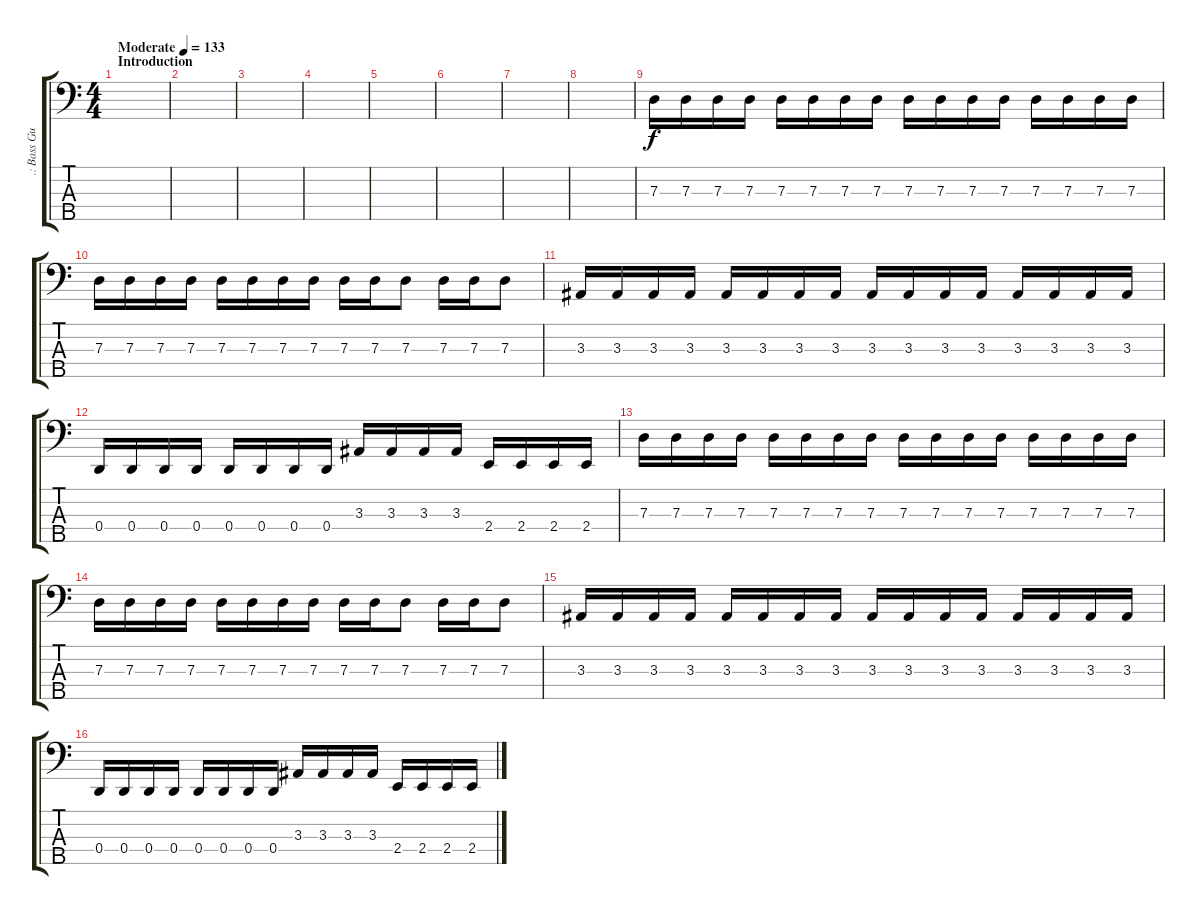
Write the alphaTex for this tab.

\track (".: Bass Guitar :." ".: Bass Gu") {instrument electricbassfinger}
\staff {score tabs}
\tuning (F2 C2 G1 D1 A0) {hide}
\ts (4 4)
\section ("" "Introduction")
\tempo (133 "Moderate")
\clef f4
\ks c
|
|
|
|
|
|
|
|
7.3.16 7.3.16 7.3.16 7.3.16 7.3.16 7.3.16 7.3.16 7.3.16 7.3.16 7.3.16 7.3.16 7.3.16 7.3.16 7.3.16 7.3.16 7.3.16 |
7.3.16 7.3.16 7.3.16 7.3.16 7.3.16 7.3.16 7.3.16 7.3.16 7.3.16 7.3.16 7.3.8 7.3.16 7.3.16 7.3.8 |
3.3.16 3.3.16 3.3.16 3.3.16 3.3.16 3.3.16 3.3.16 3.3.16 3.3.16 3.3.16 3.3.16 3.3.16 3.3.16 3.3.16 3.3.16 3.3.16 |
0.4.16 0.4.16 0.4.16 0.4.16 0.4.16 0.4.16 0.4.16 0.4.16 3.3.16 3.3.16 3.3.16 3.3.16 2.4.16 2.4.16 2.4.16 2.4.16 |
7.3.16 7.3.16 7.3.16 7.3.16 7.3.16 7.3.16 7.3.16 7.3.16 7.3.16 7.3.16 7.3.16 7.3.16 7.3.16 7.3.16 7.3.16 7.3.16 |
7.3.16 7.3.16 7.3.16 7.3.16 7.3.16 7.3.16 7.3.16 7.3.16 7.3.16 7.3.16 7.3.8 7.3.16 7.3.16 7.3.8 |
3.3.16 3.3.16 3.3.16 3.3.16 3.3.16 3.3.16 3.3.16 3.3.16 3.3.16 3.3.16 3.3.16 3.3.16 3.3.16 3.3.16 3.3.16 3.3.16 |
0.4.16 0.4.16 0.4.16 0.4.16 0.4.16 0.4.16 0.4.16 0.4.16 3.3.16 3.3.16 3.3.16 3.3.16 2.4.16 2.4.16 2.4.16 2.4.16
